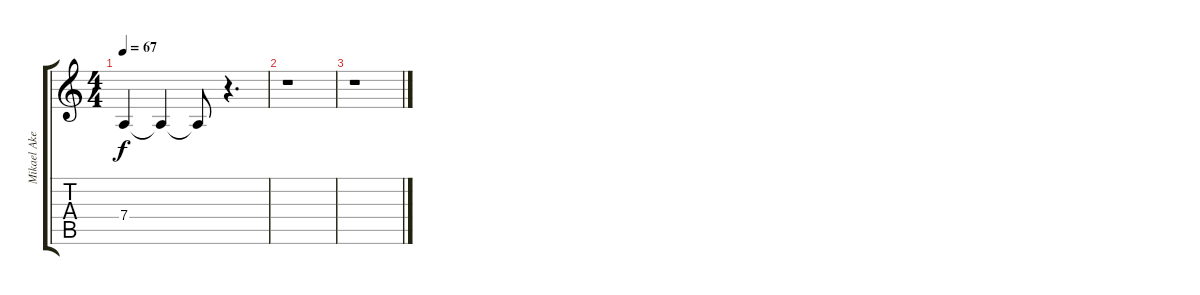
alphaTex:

\track ("Mikael Akerfeldt - Vocals" "Mikael Ake") {instrument recorder}
\staff {score tabs}
\tuning (E4 B3 G3 D3 A2 E2) {hide}
\ts (4 4)
\tempo 67
\clef g2
\ks c
7.4.4{dy f} 7.4{t}.4 7.4{t}.8 r.4{d} |
r.1 |
r.1
